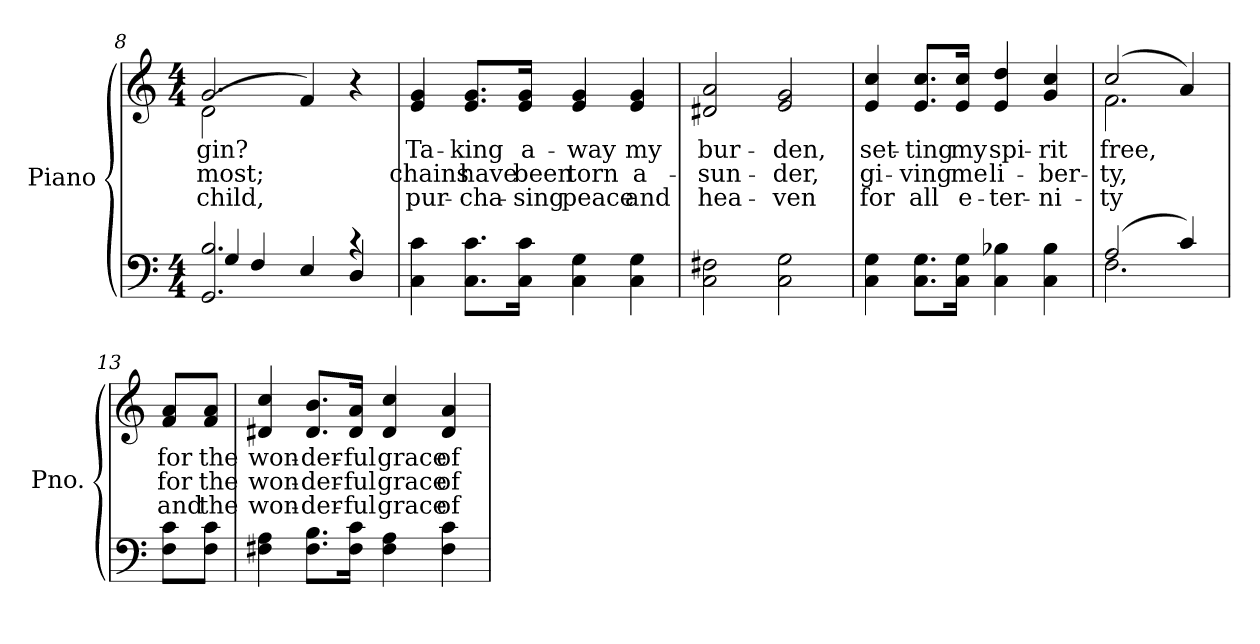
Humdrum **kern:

**kern	**kern	**text	**text	**text
*part2	*part1	*part1	*part1	*part1
*staff2	*staff1	*staff1	*staff1	*staff1
*I"Piano	*I"Piano	*	*	*
*I'Pno.	*I'Pno.	*	*	*
*clefF4	*clefG2	*	*	*
*k[]	*k[]	*	*	*
*C:	*C:	*	*	*
*M4/4	*M4/4	*	*	*
=8	=8	=8	=8	=8
*^	*	*	*	*
!	!	!	!LO:LY:b:color=#000000	!LO:LY:b:color=#000000	!LO:LY:b:color=#000000
*	*	*^	*	*	*
2.GGi/ 2.Bi	4Gi/	2.gi/	(2di\	-gin?	-most;	child,
.	4Fi/	.	.	.	.	.
.	4Ei/	.	4fi/)	.	.	.
4r	4Di/	4r	4ryy	.	.	.
*v	*v	*	*	*	*	*
*	*v	*v	*	*	*
!!LO:LB:g=z
=9	=9	=9	=9	=9
*^	*^	*	*	*
!	!	!	!	!LO:LY:b:color=#000000	!LO:LY:b:color=#000000	!LO:LY:b:color=#000000
*v	*v	*	*	*	*	*
*	*v	*v	*	*	*
4Ci\ 4ci	4ei/ 4gi	Ta-	chains	pur-
!	!	!LO:LY:b:color=#000000	!LO:LY:b:color=#000000	!LO:LY:b:color=#000000
8.Ci\ 8.ci\L	8.ei/ 8.gi/L	-king	have	-cha-
!	!	!LO:LY:b:color=#000000	!LO:LY:b:color=#000000	!LO:LY:b:color=#000000
16Ci\ 16ci\Jk	16ei/ 16gi/Jk	a-	been	-sing
!	!	!LO:LY:b:color=#000000	!LO:LY:b:color=#000000	!LO:LY:b:color=#000000
4Ci\ 4Gi	4ei/ 4gi	-way	torn	peace
!	!	!LO:LY:b:color=#000000	!LO:LY:b:color=#000000	!LO:LY:b:color=#000000
4Ci\ 4Gi	4ei/ 4gi	my	a-	and
=10	=10	=10	=10	=10
!	!	!LO:LY:b:color=#000000	!LO:LY:b:color=#000000	!LO:LY:b:color=#000000
2Ci\ 2F#Xi	2d#Xi/ 2ai	bur-	-sun-	hea-
!	!	!LO:LY:b:color=#000000	!LO:LY:b:color=#000000	!LO:LY:b:color=#000000
2Ci\ 2Gi	2ei/ 2gi	-den,	-der,	-ven
=11	=11	=11	=11	=11
!	!	!LO:LY:b:color=#000000	!LO:LY:b:color=#000000	!LO:LY:b:color=#000000
4Ci\ 4Gi	4ei/ 4cci	set-	gi-	for
!	!	!LO:LY:b:color=#000000	!LO:LY:b:color=#000000	!LO:LY:b:color=#000000
8.Ci\ 8.Gi\L	8.ei/ 8.cci/L	-ting	-ving	all
!	!	!LO:LY:b:color=#000000	!LO:LY:b:color=#000000	!LO:LY:b:color=#000000
16Ci\ 16Gi\Jk	16ei/ 16cci/Jk	my	me	e-
!	!	!LO:LY:b:color=#000000	!LO:LY:b:color=#000000	!LO:LY:b:color=#000000
4Ci\ 4B-Xi	4ei/ 4ddi	spi-	li-	-ter-
!	!	!LO:LY:b:color=#000000	!LO:LY:b:color=#000000	!LO:LY:b:color=#000000
4Ci\ 4B-i	4gi/ 4cci	-rit	-ber-	-ni-
=12	=12	=12	=12	=12
*^	*	*	*	*
!	!	!	!LO:LY:b:color=#000000	!LO:LY:b:color=#000000	!LO:LY:b:color=#000000
*	*	*^	*	*	*
(2Ai/	2.Fi\	(2cci/	2.fi\	free,	-ty,	-ty
4ci/)	.	4ai/)	.	.	.	.
*v	*v	*	*	*	*	*
*	*v	*v	*	*	*
!!LO:LB:g=z
=13	=13	=13	=13	=13
!	!	!LO:LY:b:color=#000000	!LO:LY:b:color=#000000	!LO:LY:b:color=#000000
8Fi\ 8ci\L	8fi/ 8ai/L	for	for	and
!	!	!LO:LY:b:color=#000000	!LO:LY:b:color=#000000	!LO:LY:b:color=#000000
8Fi\ 8ci\J	8fi/ 8ai/J	the	the	the
=14	=14	=14	=14	=14
!	!	!LO:LY:b:color=#000000	!LO:LY:b:color=#000000	!LO:LY:b:color=#000000
4F#Xi\ 4Ai	4d#Xi/ 4cci	won-	won-	won-
!	!	!LO:LY:b:color=#000000	!LO:LY:b:color=#000000	!LO:LY:b:color=#000000
8.F#i\ 8.Bi\L	8.d#i/ 8.bi/L	-der-	-der-	-der-
!	!	!LO:LY:b:color=#000000	!LO:LY:b:color=#000000	!LO:LY:b:color=#000000
16F#i\ 16ci\Jk	16d#i/ 16ai/Jk	-ful	-ful	-ful
!	!	!LO:LY:b:color=#000000	!LO:LY:b:color=#000000	!LO:LY:b:color=#000000
4F#i\ 4Ai	4d#i/ 4cci	grace	grace	grace
!	!	!LO:LY:b:color=#000000	!LO:LY:b:color=#000000	!LO:LY:b:color=#000000
4F#i\ 4ci	4d#i/ 4ai	of	of	of
=	=	=	=	=
*-	*-	*-	*-	*-
